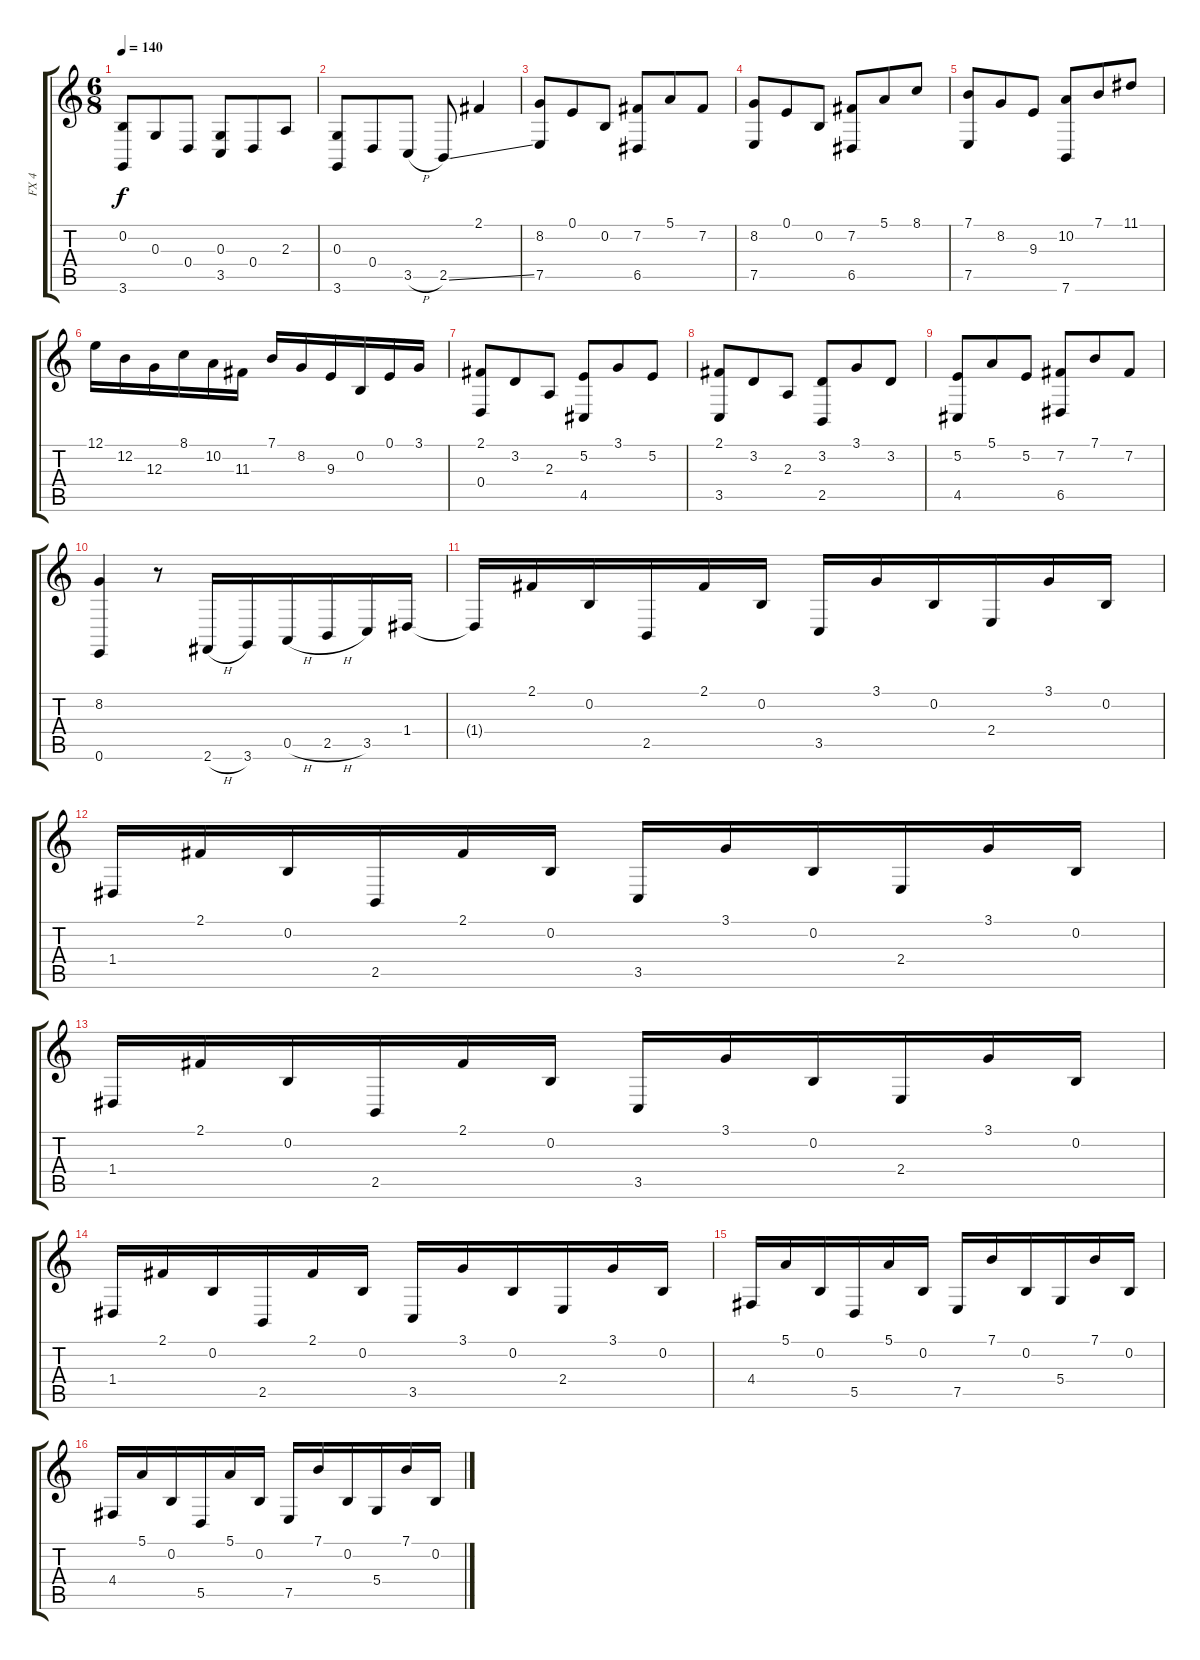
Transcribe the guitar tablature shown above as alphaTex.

\track ("FX 4" "FX 4") {instrument fx4atmosphere}
\staff {score tabs}
\tuning (E4 B3 G3 D3 A2 E2) {hide}
\ts (6 8)
\tempo 140
\clef g2
\ks c
(0.2 3.6).8{dy f} 0.3.8 0.4.8 (0.3 3.5).8 0.4.8 2.3.8 |
(0.3 3.6).8 0.4.8 3.5{h}.8 2.5{ss}.8 2.1.4 |
(8.2 7.5).8 0.1.8 0.2.8 (7.2 6.5).8 5.1.8 7.2.8 |
(8.2 7.5).8 0.1.8 0.2.8 (7.2 6.5).8 5.1.8 8.1.8 |
(7.1 7.5).8 8.2.8 9.3.8 (10.2 7.6).8 7.1.8 11.1.8 |
12.1.16 12.2.16 12.3.16 8.1.16 10.2.16 11.3.16 7.1.16 8.2.16 9.3.16 0.2.16 0.1.16 3.1.16 |
(2.1 0.4).8 3.2.8 2.3.8 (5.2 4.5).8 3.1.8 5.2.8 |
(2.1 3.5).8 3.2.8 2.3.8 (3.2 2.5).8 3.1.8 3.2.8 |
(5.2 4.5).8 5.1.8 5.2.8 (7.2 6.5).8 7.1.8 7.2.8 |
(8.2 0.6).4 r.8 2.6{h}.16 3.6.16 0.5{h}.16 2.5{h}.16 3.5.16 1.4.16 |
1.4{t}.16 2.1.16 0.2.16 2.5.16 2.1.16 0.2.16 3.5.16 3.1.16 0.2.16 2.4.16 3.1.16 0.2.16 |
1.4.16 2.1.16 0.2.16 2.5.16 2.1.16 0.2.16 3.5.16 3.1.16 0.2.16 2.4.16 3.1.16 0.2.16 |
1.4.16 2.1.16 0.2.16 2.5.16 2.1.16 0.2.16 3.5.16 3.1.16 0.2.16 2.4.16 3.1.16 0.2.16 |
1.4.16 2.1.16 0.2.16 2.5.16 2.1.16 0.2.16 3.5.16 3.1.16 0.2.16 2.4.16 3.1.16 0.2.16 |
4.4.16 5.1.16 0.2.16 5.5.16 5.1.16 0.2.16 7.5.16 7.1.16 0.2.16 5.4.16 7.1.16 0.2.16 |
4.4.16 5.1.16 0.2.16 5.5.16 5.1.16 0.2.16 7.5.16 7.1.16 0.2.16 5.4.16 7.1.16 0.2.16
